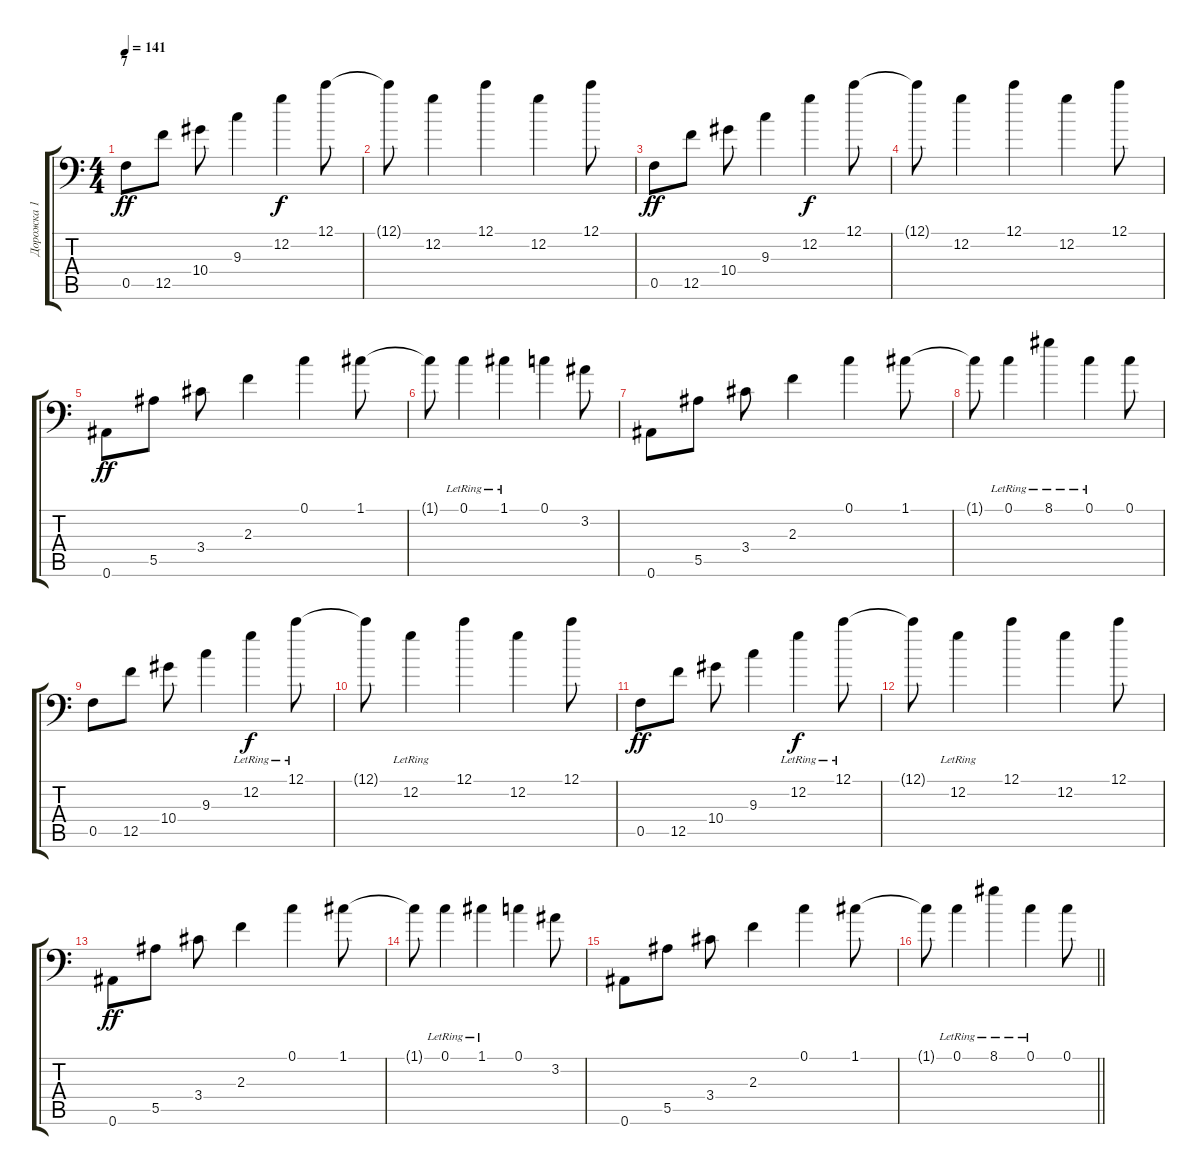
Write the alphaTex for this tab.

\track ("Дорожка 1" "Дорожка 1") {instrument distortionguitar}
\staff {score tabs}
\tuning (C4 G3 Eb3 Bb2 F2 Bb1) {hide}
\ts (4 4)
\section ("" "7")
\tempo 141
\clef f4
\ks c
0.5.8{dy ff} 12.5.8 10.4.8 9.3.4 12.2.4{dy f} 12.1.8 |
12.1{t}.8 12.2.4 12.1.4 12.2.4 12.1.8 |
0.5.8{dy ff} 12.5.8 10.4.8 9.3.4 12.2.4{dy f} 12.1.8 |
12.1{t}.8 12.2.4 12.1.4 12.2.4 12.1.8 |
0.6.8{dy ff} 5.5.8 3.4.8 2.3.4 0.1.4 1.1.8 |
1.1{t}.8 0.1{lr}.4 1.1{lr}.4 0.1.4 3.2.8 |
0.6.8 5.5.8 3.4.8 2.3.4 0.1.4 1.1.8 |
1.1{t}.8 0.1{lr}.4 8.1{lr}.4 0.1{lr}.4 0.1.8 |
0.5.8 12.5.8 10.4.8 9.3.4 12.2{lr}.4{dy f} 12.1{lr}.8 |
12.1{t}.8 12.2{lr}.4 12.1.4 12.2.4 12.1.8 |
0.5.8{dy ff} 12.5.8 10.4.8 9.3.4 12.2{lr}.4{dy f} 12.1{lr}.8 |
12.1{t}.8 12.2{lr}.4 12.1.4 12.2.4 12.1.8 |
0.6.8{dy ff} 5.5.8 3.4.8 2.3.4 0.1.4 1.1.8 |
1.1{t}.8 0.1{lr}.4 1.1{lr}.4 0.1.4 3.2.8 |
0.6.8 5.5.8 3.4.8 2.3.4 0.1.4 1.1.8 |
\barLineRight lightlight
1.1{t}.8 0.1{lr}.4 8.1{lr}.4 0.1{lr}.4 0.1.8
